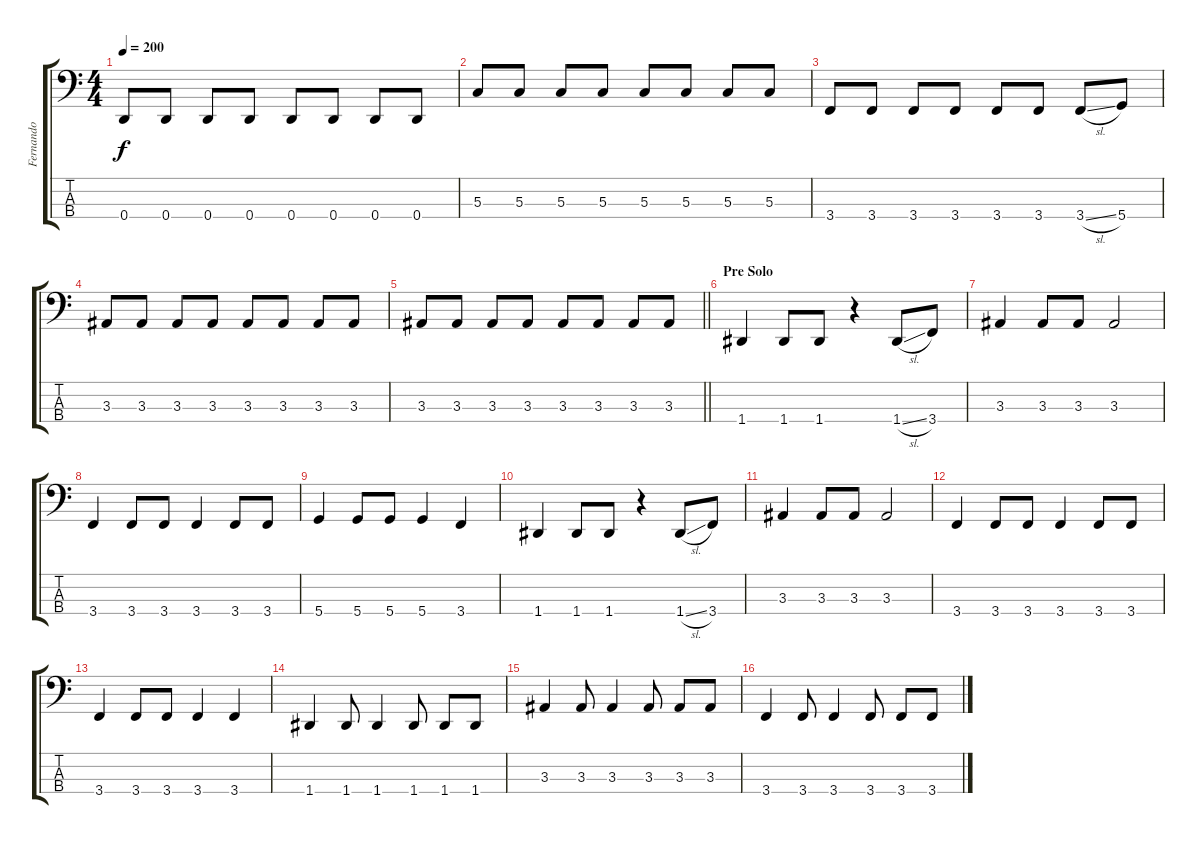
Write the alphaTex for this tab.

\track ("Fernando" "Fernando") {instrument electricbassfinger}
\staff {score tabs}
\tuning (F2 C2 G1 D1) {hide}
\ts (4 4)
\tempo 200
\clef f4
\ks c
0.4.8{dy f} 0.4.8 0.4.8 0.4.8 0.4.8 0.4.8 0.4.8 0.4.8 |
5.3.8 5.3.8 5.3.8 5.3.8 5.3.8 5.3.8 5.3.8 5.3.8 |
3.4.8 3.4.8 3.4.8 3.4.8 3.4.8 3.4.8 3.4{sl}.8 5.4.8 |
3.3.8 3.3.8 3.3.8 3.3.8 3.3.8 3.3.8 3.3.8 3.3.8 |
\barLineRight lightlight
3.3.8 3.3.8 3.3.8 3.3.8 3.3.8 3.3.8 3.3.8 3.3.8 |
\section ("" "Pre Solo")
1.4.4 1.4.8 1.4.8 r.4 1.4{sl}.8 3.4.8 |
3.3.4 3.3.8 3.3.8 3.3.2 |
3.4.4 3.4.8 3.4.8 3.4.4 3.4.8 3.4.8 |
5.4.4 5.4.8 5.4.8 5.4.4 3.4.4 |
1.4.4 1.4.8 1.4.8 r.4 1.4{sl}.8 3.4.8 |
3.3.4 3.3.8 3.3.8 3.3.2 |
3.4.4 3.4.8 3.4.8 3.4.4 3.4.8 3.4.8 |
3.4.4 3.4.8 3.4.8 3.4.4 3.4.4 |
1.4.4 1.4.8 1.4.4 1.4.8 1.4.8 1.4.8 |
3.3.4 3.3.8 3.3.4 3.3.8 3.3.8 3.3.8 |
3.4.4 3.4.8 3.4.4 3.4.8 3.4.8 3.4.8
